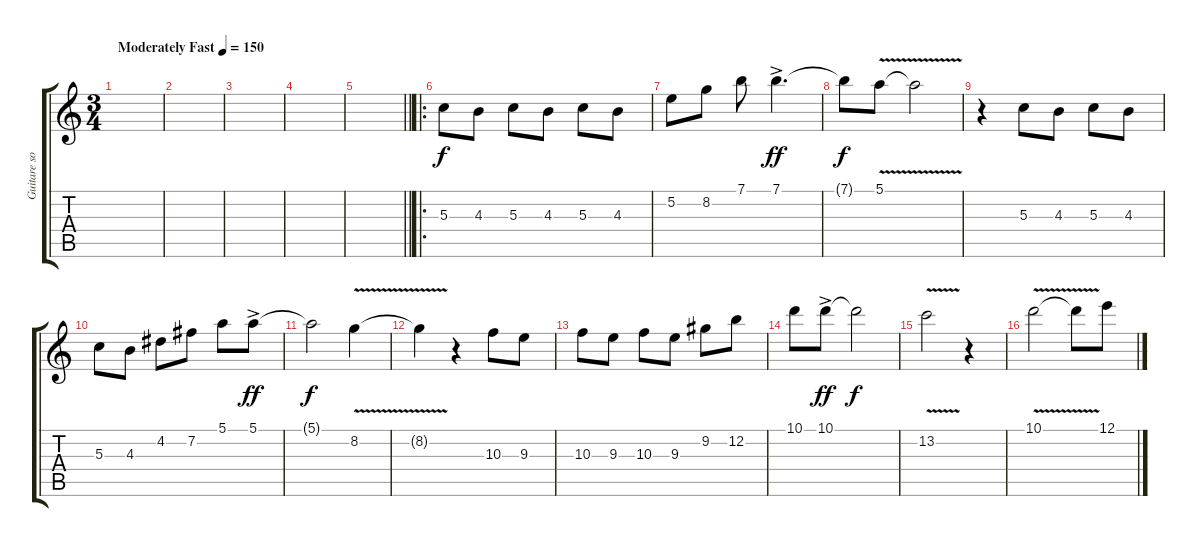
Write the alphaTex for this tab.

\track ("Guitare solo" "Guitare so") {instrument electricguitarjazz}
\staff {score tabs}
\tuning (E4 B3 G3 D3 A2 E2) {hide}
\ts (3 4)
\tempo (150 "Moderately Fast")
\clef g2
\ks c
|
|
|
|
\barLineRight lightlight
|
\ro
5.3.8 4.3.8 5.3.8 4.3.8 5.3.8 4.3.8 |
5.2.8 8.2.8 7.1.8 7.1{ac}.4{d dy ff} |
7.1{t}.8{dy f} 5.1{v}.8 5.1{t}.2 |
r.4 5.3.8 4.3.8 5.3.8 4.3.8 |
5.3.8 4.3.8 4.2.8 7.2.8 5.1.8 5.1{ac}.8{dy ff} |
5.1{t}.2{dy f} 8.2{v}.4 |
8.2{t}.4 r.4 10.3.8 9.3.8 |
10.3.8 9.3.8 10.3.8 9.3.8 9.2.8 12.2.8 |
10.1.8 10.1{ac}.8{dy ff} 10.1{t}.2{dy f} |
13.2{v}.2 r.4 |
10.1{v}.2 10.1{t}.8 12.1.8
